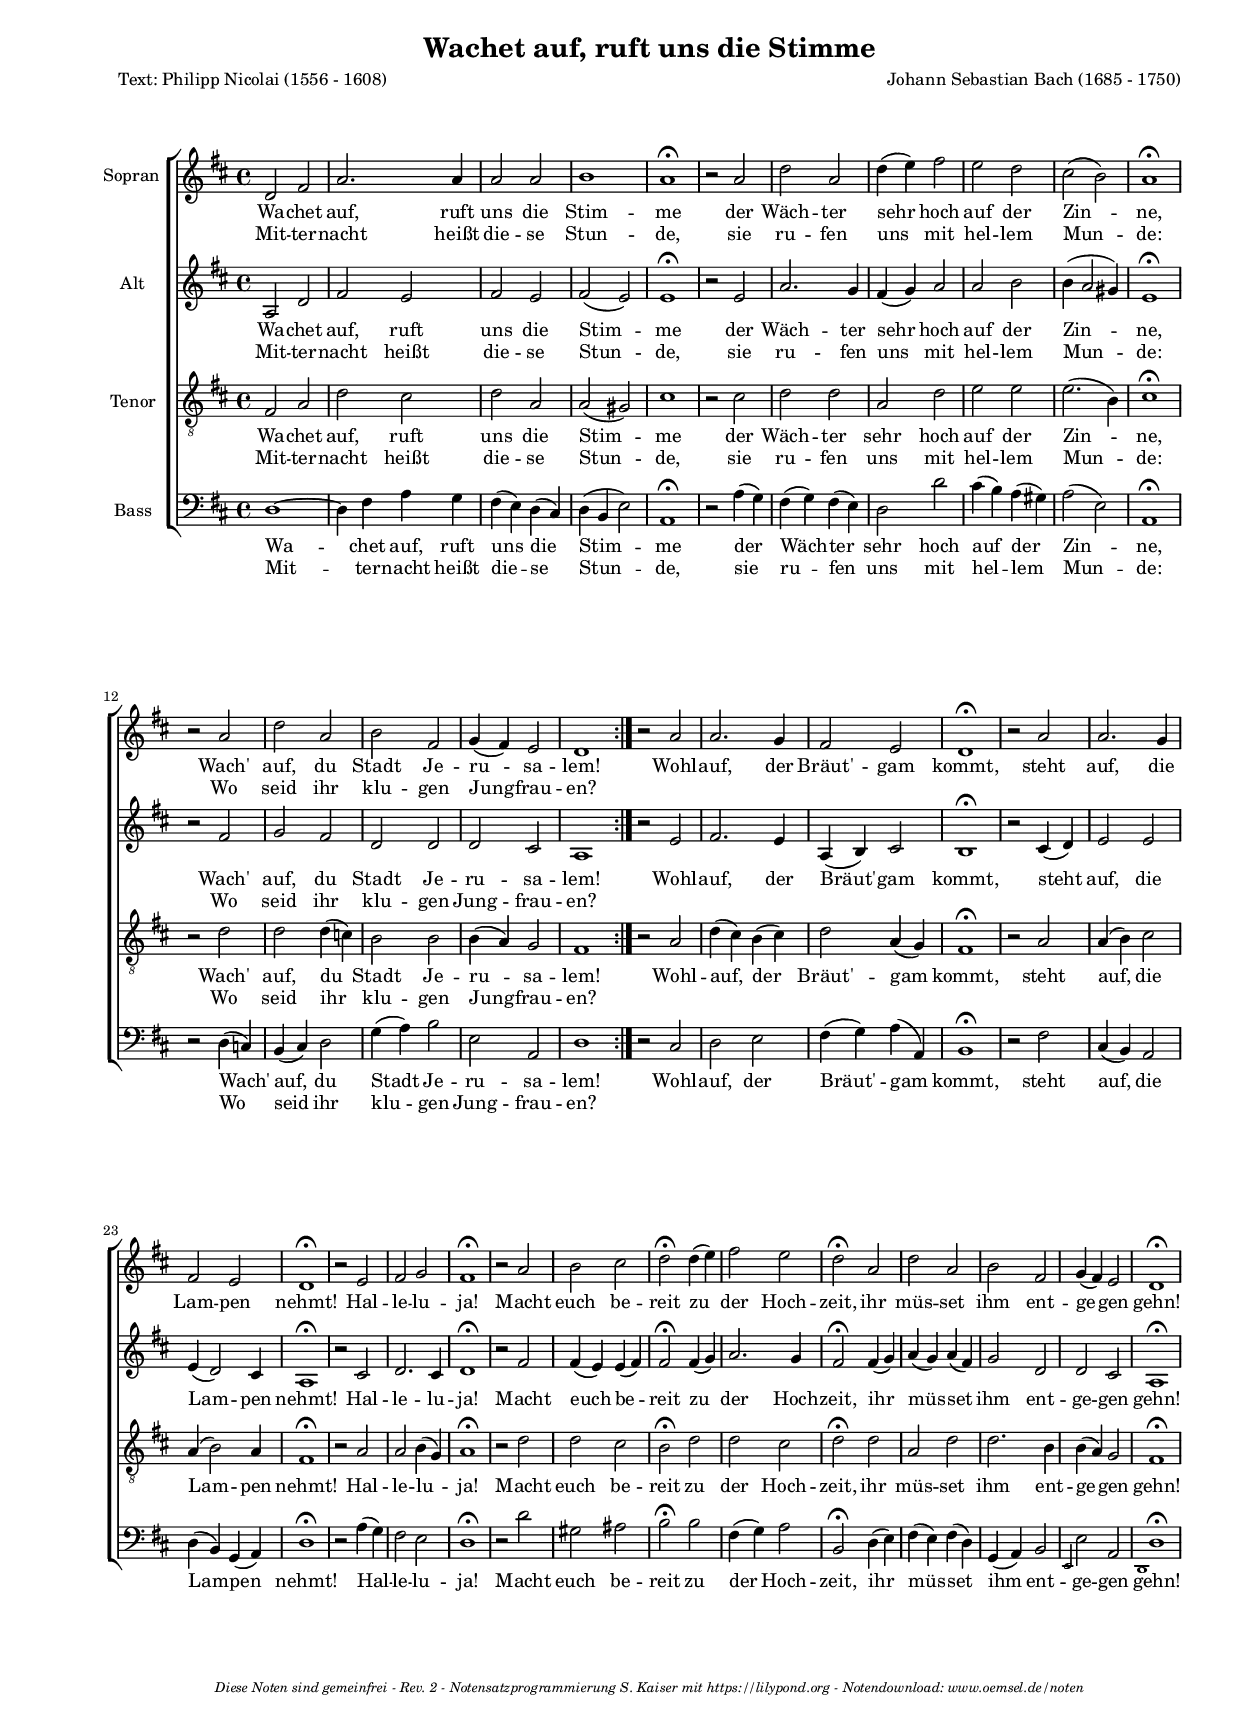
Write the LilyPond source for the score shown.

\version "2.22.1"

\include "deutsch.ly" 

#(set-global-staff-size 15)

%--------------------
% Maintainer: Sven Kaiser / e-mail: noten(at)oemsel.de
% wachet_auf_ruft_uns_die_stimme_j_s_bach.ly
% 2022-09-21

\header {
 title = "Wachet auf, ruft uns die Stimme"
 composer = "Johann Sebastian Bach (1685 - 1750)"
 poet = "Text: Philipp Nicolai (1556 - 1608)"
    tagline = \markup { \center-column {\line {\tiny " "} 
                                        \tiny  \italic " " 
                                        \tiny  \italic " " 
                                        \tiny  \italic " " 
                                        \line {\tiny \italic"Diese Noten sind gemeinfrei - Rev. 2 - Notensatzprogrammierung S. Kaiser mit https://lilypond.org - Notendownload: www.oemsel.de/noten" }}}
}

\paper {
    paper-width = 21.00\cm
    paper-height = 29.7\cm
    top-margin = 0.5\cm
    bottom-margin = 1\cm
    left-margin = 2.0\cm
    right-margin = 1\cm
    print-page-number = ##f
    markup-system-spacing = #'((basic-distance . 14) )
    ragged-last-bottom = ##f
   
%    system-system-spacing #'basic-distance = #30

    }

% schaltet Notations-Editorlink-Funktion aus



global = { \key d \major \time 4/4 } 

SopNote = \relative c'
{ 
 \repeat volta 2 {
%1
es2 g2 |
%2
b2. b4 |
%3
b2 b2 |
%4
c1 |
%5
b1\fermata |
%6
r2 b2 |
%7
es2 b2 |
%8
es4( f4) g2 |
%9
f2 es2 |
%10
d2( c2) |
%11
b1\fermata \break |
%12
r2 b2 |
%13
es2 b2 |
%14
c2 g2 |
%15
as4( g4) f2 |
%16
es1 |
  } 
%17
r2 b'2 |
%18
b2. as4 |
%19
g2 f2 |
%20
es1\fermata |
%21
r2 b'2 |
%22
b2. as4 |
%23
g2 f2 |
%24
es1\fermata |
%25
r2 f2 |
%26
g2 as2 |
%27
g1\fermata |
%28
r2 b2 |
%29
c2 d2 |
%30
es2\fermata es4( f4)|
%31
g2 f2 |
%32
es2\fermata b2 |
%33
es2 b2 |
%34
c2 g2 |
%35
as4( g4) f2 |
%36
es1\fermata |
} 

AltNote = \relative c'
{ 
%1
b2 es2 |
%2
g2 f2 |
%3
g2 f2 |
%4
g2( f2) |
%5
f1\fermata |
%6
r2 f2 |
%7
b2. as4 |
%8
g4( as4) b2 |
%9
b2 c2 |
%10
c4( b2 a4) |
%11
f1\fermata |
%12
r2 g2 |
%13
as2 g2 |
%14
es2 es2 |
%15
es2 d2 |
%16
b1 |
%17
r2 f'2 |
%18
g2. f4 |
%19
b,4( c4) d2 |
%20
c1\fermata |
%21
r2 d4( es4) |
%22
f2 f2 |
%23
f4( es2) d4 |
%24
b1\fermata |
%25
r2 d2 |
%26
es2. d4 |
%27
es1\fermata |
%28
r2 g2 |
%29
g4( f4) f4( g4) |
%30
g2\fermata g4( as4) |
%31
b2. as4 |
%32
g2\fermata g4( as4) |
%33
b4( as4) b4( g4) |
%34
as2 es2 |
%35
es2 d2 |
%36
b1\fermata |
} 

TenNote = \relative c' 
{ 
%1
g2 b2 |
%2
es2 d2 |
%3
es2 b2 |
%4
b2( a2) |
%5
d1 |
%6
r2 d2 |
%7
es2 es2 |
%8
b2 es2 |
%9
f2 f2 |
%10
f2.( c4) |
%11
d1\fermata |
%12
r2 es2 |
%13
es2 es4( des4) |
%14
c2 c2 |
%15
c4( b4) as2 |
%16
g1 |
%17
r2 b2 |
%18
es4( d4) c4( d4) |
%19
es2 b4( as4) |
%20
g1\fermata |
%21
r2 b2 |
%22
b4( c4) d2 |
%23
b4( c2) b4 |
%24
g1\fermata |
%25
r2 b2 |
%26
b2 c4( as4) |
%27
b1\fermata |
%28
r2 es2 |
%29
es2 d2 |
%30
c2\fermata es2 |
%31
es2 d2 |
%32
es2\fermata es2 |
%33
b2 es2 |
%34
es2. c4 |
%35
c4( b4) as2 |
%36
g1\fermata |
} 

BasNote = \relative c 
{ 
%1
es1~ |
%2
es4 g4 b4 as4|
%3
g4( f4) es4( d4) |
%4
es4( c4 f2) |
%5
b,1\fermata |
%6
r2 b'4( as4) |
%7
g4( as4) g4( f4) |
%8
es2 es'2 |
%9
d4( c4) b4( a4) |
%10
b2( f2) |
%11
b,1\fermata |
%12
r2 es4( des4) |
%13
c4( d4) es2 |
%14
as4( b4) c2 |
%15
f,2 b,2 |
%16
es1 |
%17
r2 d2 |
%18
es2 f2 |
%19
g4( as4) b4( b,4) |
%20
c1\fermata |
%21
r2 g'2 |
%22
d4( c4) b2 |
%23
es4( c4) as4( b4) |
%24
es1\fermata |
%25
r2 b'4( as4) |
%26
g2 f2 |
%27
es1\fermata |
%28
r2 es'2 |
%29
a,2 h2 |
%30
c2\fermata c2 |
%31
g4( as4) b2 |
%32
c,2\fermata es4( f4) |
%33
g4( f4) g4( es4) |
%34
as,4( b4) c2 |
%35
<<f2 \grace f,2>> b2 |
%36
<<es1\fermata \grace es,>>|
} 


StfOneTxtLnA = \lyricmode {
%\set stanza = "1. " 
    Wa -- chet 
    auf, ruft 
    uns die 
    Stim -- me 
    der 
    Wäch -- ter 
    sehr hoch 
    auf der
    Zin  -- 
    -- ne, 
    Wach' 
    auf, du
    Stadt Je -- 
    ru -- sa -- 
    lem!
    Wohl -- 
    auf, der
    Bräut' -- gam
    kommt, 
    steht 
    auf, die 
    Lam -- pen
    nehmt! 
    Hal -- 
    le -- lu --
    ja! 
    Macht 
    euch be --
    reit zu 
    der Hoch -- 
    zeit, ihr
    müs -- set 
    ihm ent -- 
    ge -- gen
    gehn!
} 

StfOneTxtLnB = \lyricmode {
%\set stanza = "2. " 
    Mit -- ter --
    nacht heißt 
    die -- se
    Stun -- de, 
    sie
    ru -- fen 
    uns mit 
    hel -- lem
    Mun --
    de: 
    Wo 
    seid ihr 
    klu -- gen
    Jung -- frau -- en?
} 



% Aufbau SATB mit einzelnen Notenzeilen und Text unter jeder Notenzeile
\score {
	\new ChoirStaff <<
		\new Staff = "SopStf" <<
    			\clef "G2"
			\set Staff.instrumentName = \markup {\center-align {"Sopran "}}
			\new Voice = "SopVce" {\global \transpose c h, \SopNote}
			
		>>
			\new Lyrics = SopTxtLnA { s1 }
			\new Lyrics = SopTxtLnB { s1 }

		\new Staff ="AltStf" <<
			\clef "G2"
			\set Staff.instrumentName = \markup {\center-align {"Alt "}}
			\new Voice = "AltVce" {\global \transpose c h, \AltNote} 
		>>
			\new Lyrics = AltTxtLnA { s1 }
			\new Lyrics = AltTxtLnB { s1 }

		\new Staff ="TenStf" <<
			\clef "G2_8"
			\set Staff.instrumentName = \markup {\center-align {"Tenor "}}
			\new Voice = "TenVce" {\global \transpose c h, \TenNote} 
		>>
			\new Lyrics = TenTxtLnA { s1 }
			\new Lyrics = TenTxtLnB { s1 }

		\new Staff ="BasStf" <<
			\clef "F"
			\set Staff.instrumentName = \markup {\center-align {"Bass "}}
			\new Voice = "BasVce" {\global \transpose c h, \BasNote} 
		>>
			\new Lyrics = BasTxtLnA { s1 }
			\new Lyrics = BasTxtLnB { s1 }

		\context Lyrics = SopTxtLnA \lyricsto SopVce \StfOneTxtLnA
		\context Lyrics = SopTxtLnB \lyricsto SopVce \StfOneTxtLnB
		\context Lyrics = AltTxtLnA \lyricsto AltVce \StfOneTxtLnA
		\context Lyrics = AltTxtLnB \lyricsto AltVce \StfOneTxtLnB
		\context Lyrics = TenTxtLnA \lyricsto TenVce \StfOneTxtLnA
		\context Lyrics = TenTxtLnB \lyricsto TenVce \StfOneTxtLnB
		\context Lyrics = BasTxtLnA \lyricsto BasVce \StfOneTxtLnA
		\context Lyrics = BasTxtLnB \lyricsto BasVce \StfOneTxtLnB
	>>

       \layout { 
  	% Steuert die Höhe der Taktnummerierung über dem System        
        \context { \Score \override BarNumber #'padding = #2.0 } 
        % steuert die Einrückung des ersten Systems; Standardwert = automatisch eingerückt
        indent = #10
    }

}
